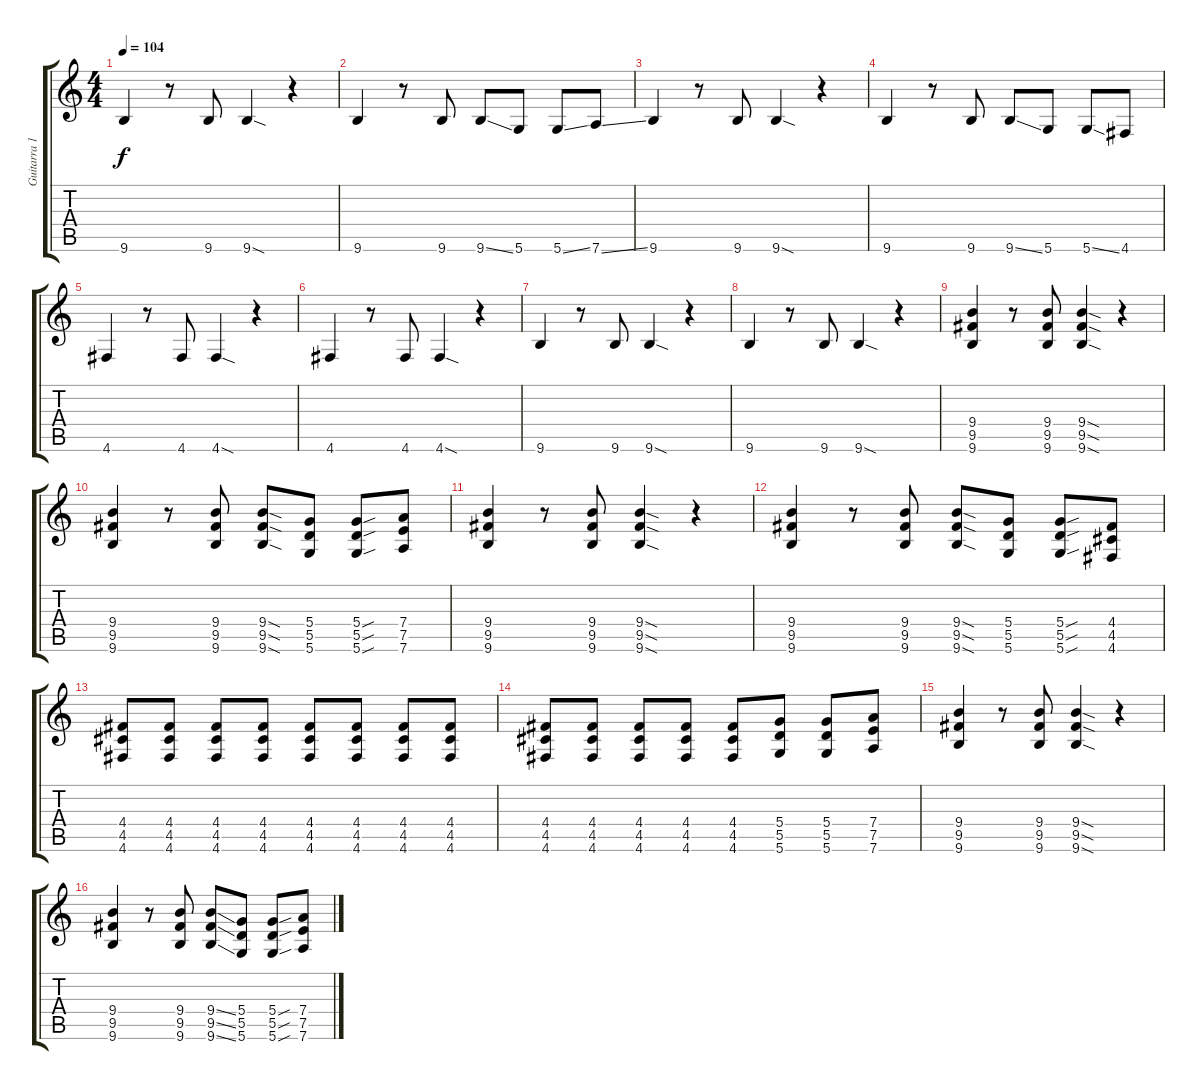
\track ("Guitarra 1" "Guitarra 1") {instrument overdrivenguitar}
\staff {score tabs}
\tuning (E4 B3 G3 D3 A2 D2) {hide}
\ts (4 4)
\tempo 104
\clef g2
\ks c
9.6.4{dy f instrument overdrivenguitar} r.8 9.6.8 9.6{sod}.4 r.4 |
9.6.4 r.8 9.6.8 9.6{ss}.8 5.6.8 5.6{ss}.8 7.6{ss}.8 |
9.6.4 r.8 9.6.8 9.6{sod}.4 r.4 |
9.6.4 r.8 9.6.8 9.6{ss}.8 5.6.8 5.6{ss}.8 4.6.8 |
4.6.4 r.8 4.6.8 4.6{sod}.4 r.4 |
4.6.4 r.8 4.6.8 4.6{sod}.4 r.4 |
9.6.4 r.8 9.6.8 9.6{sod}.4 r.4 |
9.6.4 r.8 9.6.8 9.6{sod}.4 r.4 |
(9.4 9.5 9.6).4 r.8 (9.4 9.5 9.6).8 (9.4{sod} 9.5{sod} 9.6{sod}).4 r.4 |
(9.4 9.5 9.6).4 r.8 (9.4 9.5 9.6).8 (9.4{sod} 9.5{sod} 9.6{sod}).8 (5.4 5.5 5.6).8 (5.4{sou} 5.5{sou} 5.6{sou}).8 (7.4 7.5 7.6).8 |
(9.4 9.5 9.6).4 r.8 (9.4 9.5 9.6).8 (9.4{sod} 9.5{sod} 9.6{sod}).4 r.4 |
(9.4 9.5 9.6).4 r.8 (9.4 9.5 9.6).8 (9.4{sod} 9.5{sod} 9.6{sod}).8 (5.4 5.5 5.6).8 (5.4{sou} 5.5{sou} 5.6{sou}).8 (4.4 4.5 4.6).8 |
(4.4 4.5 4.6).8 (4.4 4.5 4.6).8 (4.4 4.5 4.6).8 (4.4 4.5 4.6).8 (4.4 4.5 4.6).8 (4.4 4.5 4.6).8 (4.4 4.5 4.6).8 (4.4 4.5 4.6).8 |
(4.4 4.5 4.6).8 (4.4 4.5 4.6).8 (4.4 4.5 4.6).8 (4.4 4.5 4.6).8 (4.4 4.5 4.6).8 (5.4 5.5 5.6).8 (5.4 5.5 5.6).8 (7.4 7.5 7.6).8 |
(9.4 9.5 9.6).4 r.8 (9.4 9.5 9.6).8 (9.4{sod} 9.5{sod} 9.6{sod}).4 r.4 |
(9.4 9.5 9.6).4 r.8 (9.4 9.5 9.6).8 (9.4{ss} 9.5{ss} 9.6{ss}).8 (5.4 5.5 5.6).8 (5.4{sou} 5.5{sou} 5.6{sou}).8 (7.4 7.5 7.6).8
